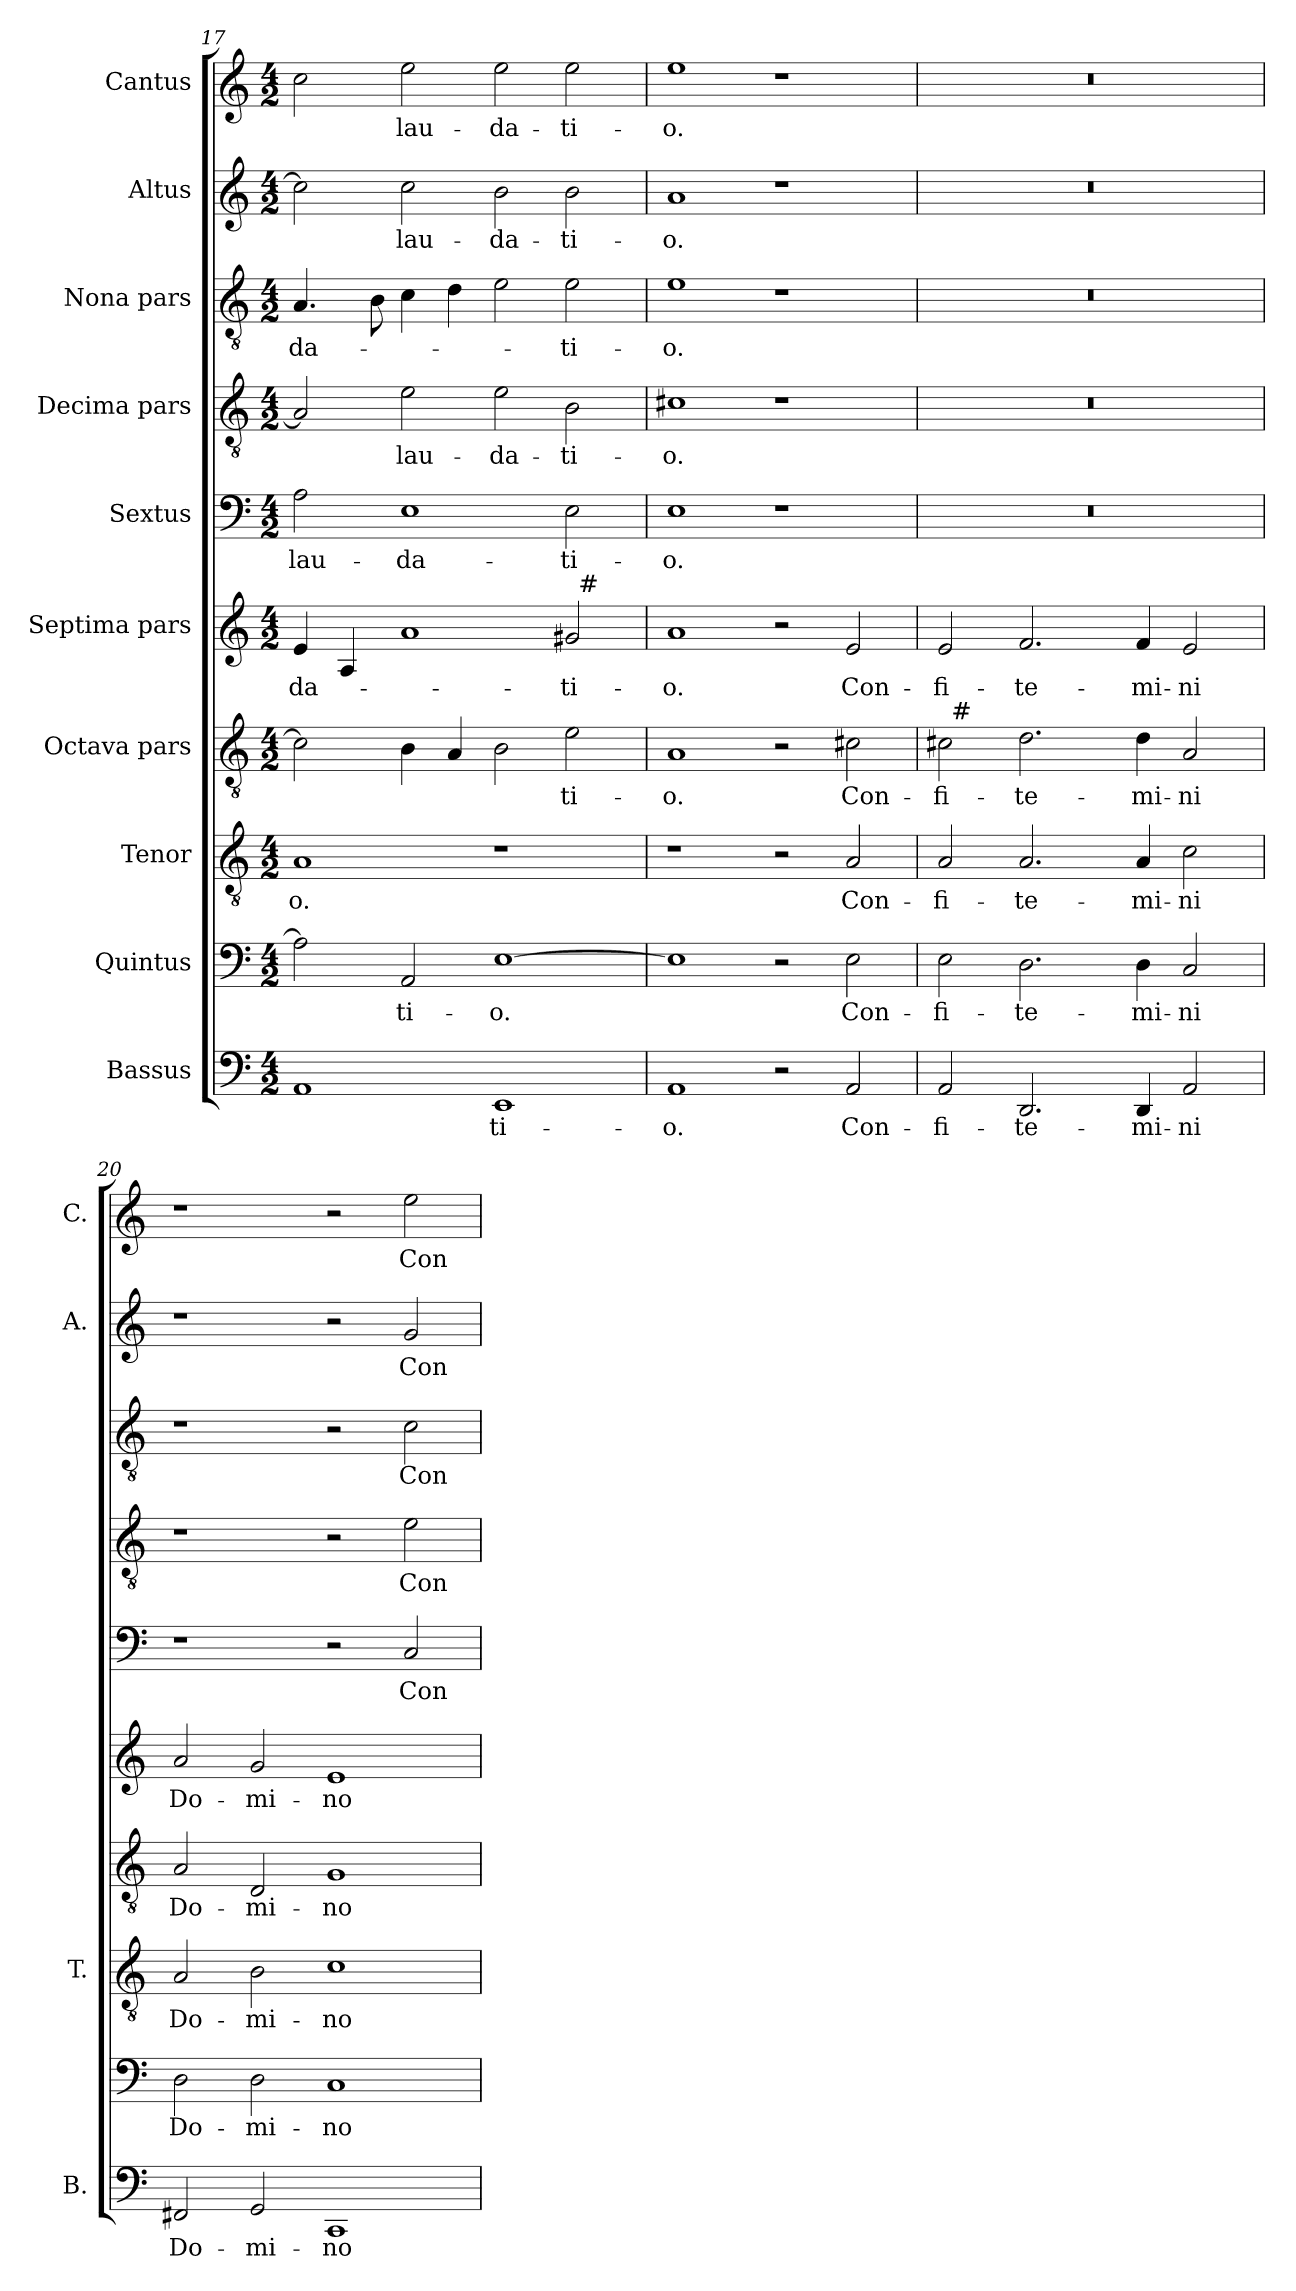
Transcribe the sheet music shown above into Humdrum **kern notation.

**kern	**text	**kern	**text	**kern	**text	**kern	**text	**kern	**text	**kern	**text	**kern	**text	**kern	**text	**kern	**text	**kern	**text
*part10	*part10	*part9	*part9	*part8	*part8	*part7	*part7	*part6	*part6	*part5	*part5	*part4	*part4	*part3	*part3	*part2	*part2	*part1	*part1
*staff10	*staff10	*staff9	*staff9	*staff8	*staff8	*staff7	*staff7	*staff6	*staff6	*staff5	*staff5	*staff4	*staff4	*staff3	*staff3	*staff2	*staff2	*staff1	*staff1
*I"Bassus	*	*I"Quintus	*	*I"Tenor	*	*I"Octava pars	*	*I"Septima pars	*	*I"Sextus	*	*I"Decima pars	*	*I"Nona pars	*	*I"Altus	*	*I"Cantus	*
*I'B.	*	*	*	*I'T.	*	*	*	*	*	*	*	*	*	*	*	*I'A.	*	*I'C.	*
*clefF4	*	*clefF4	*	*clefGv2	*	*clefGv2	*	*clefG2	*	*clefF4	*	*clefGv2	*	*clefGv2	*	*clefG2	*	*clefG2	*
*	*	*	*	*ITrd7c12	*	*ITrd7c12	*	*	*	*	*	*ITrd7c12	*	*ITrd7c12	*	*	*	*	*
*k[]	*	*k[]	*	*k[]	*	*k[]	*	*k[]	*	*k[]	*	*k[]	*	*k[]	*	*k[]	*	*k[]	*
*a:	*	*a:	*	*a:	*	*a:	*	*a:	*	*a:	*	*a:	*	*a:	*	*a:	*	*a:	*
*M4/2	*	*M4/2	*	*M4/2	*	*M4/2	*	*M4/2	*	*M4/2	*	*M4/2	*	*M4/2	*	*M4/2	*	*M4/2	*
=17	=17	=17	=17	=17	=17	=17	=17	=17	=17	=17	=17	=17	=17	=17	=17	=17	=17	=17	=17
!	!	!	!	!	!LO:LY:b	!	!	!	!LO:LY:b	!	!LO:LY:b	!	!	!	!LO:LY:b	!	!	!	!
*	*	*	*	*	*	*	*	*^	*	*	*	*	*	*	*	*	*	*	*
1AA	.	2A\]	.	1AA	-o.	2C\]	.	4e/	1ryy	-da-	2A\	-lau-	2AA/]	.	4.AA/	-da-	2cc\]	.	2cc\	.
.	.	.	.	.	.	.	.	4A/	.	.	.	.	.	.	.	.	.	.	.	.
.	.	.	.	.	.	.	.	.	.	.	.	.	.	.	8BB\	.	.	.	.	.
!	!	!	!LO:LY:b	!	!	!	!	!	!	!	!	!LO:LY:b	!	!LO:LY:b	!	!	!	!LO:LY:b	!	!LO:LY:b
.	.	2AA/	-ti-	.	.	4BB\	.	1a	.	.	1E	-da-	2E\	-lau-	4C\	.	2cc\	-lau-	2ee\	-lau-
.	.	.	.	.	.	4AA/	.	.	.	.	.	.	.	.	4D\	.	.	.	.	.
!	!LO:LY:b	!	!LO:LY:b	!	!	!	!	!	!	!	!	!	!	!LO:LY:b	!	!	!	!LO:LY:b	!	!LO:LY:b
1EE	-ti-	[>1E	-o.	1r	.	2BB\	.	.	2ryy	.	.	.	2E\	-da-	2E\	.	2b\	-da-	2ee\	-da-
!	!	!	!	!	!	!	!LO:LY:b	!	!	!LO:LY:b	!	!LO:LY:b	!	!LO:LY:b	!	!LO:LY:b	!	!LO:LY:b	!	!LO:LY:b
.	.	.	.	.	.	2E\	-ti-	2g#/	32ryy	-ti-	2E\	-ti-	2BB\	-ti-	2E\	-ti-	2b\	-ti-	2ee\	-ti-
!	!	!	!	!	!	!	!	!	!LO:TX:a:t=#	!	!	!	!	!	!	!	!	!	!	!
.	.	.	.	.	.	.	.	.	4...ryy	.	.	.	.	.	.	.	.	.	.	.
=18	=18	=18	=18	=18	=18	=18	=18	=18	=18	=18	=18	=18	=18	=18	=18	=18	=18	=18	=18	=18
!	!LO:LY:b	!	!	!	!	!	!LO:LY:b	!	!	!LO:LY:b	!	!LO:LY:b	!	!LO:LY:b	!	!LO:LY:b	!	!LO:LY:b	!	!LO:LY:b
*	*	*	*	*	*	*	*	*v	*v	*	*	*	*	*	*	*	*	*	*	*
1AA	-o.	1E]	.	1r	.	1AA	-o.	1a	-o.	1E	-o.	1C#X	-o.	1E	-o.	1a	-o.	1ee	-o.
2r	.	2r	.	2r	.	2r	.	2r	.	1r	.	1r	.	1r	.	1r	.	1r	.
!	!LO:LY:b	!	!LO:LY:b	!	!LO:LY:b	!	!LO:LY:b	!	!LO:LY:b	!	!	!	!	!	!	!	!	!	!
2AA/	Con-	2E\	Con-	2AA/	Con-	2C#X\	Con-	2e/	Con-	.	.	.	.	.	.	.	.	.	.
=19	=19	=19	=19	=19	=19	=19	=19	=19	=19	=19	=19	=19	=19	=19	=19	=19	=19	=19	=19
!	!LO:LY:b	!	!LO:LY:b	!	!LO:LY:b	!	!LO:LY:b	!	!LO:LY:b	!LO:N:vis=1	!	!LO:N:vis=1	!	!LO:N:vis=1	!	!LO:N:vis=1	!	!LO:N:vis=1	!
*	*	*	*	*	*	*^	*	*	*	*	*	*	*	*	*	*	*	*	*
2AA/	-fi-	2E\	-fi-	2AA/	-fi-	2C#\	32ryy	-fi-	2e/	-fi-	0r	.	0r	.	0r	.	0r	.	0r	.
!	!	!	!	!	!	!	!LO:TX:a:t=#	!	!	!	!	!	!	!	!	!	!	!	!	!
.	.	.	.	.	.	.	1ryy	.	.	.	.	.	.	.	.	.	.	.	.	.
!	!LO:LY:b	!	!LO:LY:b	!	!LO:LY:b	!	!	!LO:LY:b	!	!LO:LY:b	!	!	!	!	!	!	!	!	!	!
2.DD/	-te-	2.D\	-te-	2.AA/	-te-	2.D\	.	-te-	2.f/	-te-	.	.	.	.	.	.	.	.	.	.
.	.	.	.	.	.	.	2ryy	.	.	.	.	.	.	.	.	.	.	.	.	.
!	!LO:LY:b	!	!LO:LY:b	!	!LO:LY:b	!	!	!LO:LY:b	!	!LO:LY:b	!	!	!	!	!	!	!	!	!	!
4DD/	-mi-	4D\	-mi-	4AA/	-mi-	4D\	.	-mi-	4f/	-mi-	.	.	.	.	.	.	.	.	.	.
!	!LO:LY:b	!	!LO:LY:b	!	!LO:LY:b	!	!	!LO:LY:b	!	!LO:LY:b	!	!	!	!	!	!	!	!	!	!
2AA/	-ni	2C/	-ni	2C\	-ni	2AA/	.	-ni	2e/	-ni	.	.	.	.	.	.	.	.	.	.
.	.	.	.	.	.	.	4...ryy	.	.	.	.	.	.	.	.	.	.	.	.	.
=20	=20	=20	=20	=20	=20	=20	=20	=20	=20	=20	=20	=20	=20	=20	=20	=20	=20	=20	=20	=20
!	!LO:LY:b	!	!LO:LY:b	!	!LO:LY:b	!	!	!LO:LY:b	!	!LO:LY:b	!	!	!	!	!	!	!	!	!	!
*	*	*	*	*	*	*v	*v	*	*	*	*	*	*	*	*	*	*	*	*	*
2FF#X/	Do-	2D\	Do-	2AA/	Do-	2AA/	Do-	2a/	Do-	1r	.	1r	.	1r	.	1r	.	1r	.
!	!LO:LY:b	!	!LO:LY:b	!	!LO:LY:b	!	!LO:LY:b	!	!LO:LY:b	!	!	!	!	!	!	!	!	!	!
2GG/	-mi-	2D\	-mi-	2BB\	-mi-	2DD/	-mi-	2g/	-mi-	.	.	.	.	.	.	.	.	.	.
!	!LO:LY:b	!	!LO:LY:b	!	!LO:LY:b	!	!LO:LY:b	!	!LO:LY:b	!	!	!	!	!	!	!	!	!	!
1CC	-no	1C	-no	1C	-no	1GG	-no	1e	-no	2r	.	2r	.	2r	.	2r	.	2r	.
!	!	!	!	!	!	!	!	!	!	!	!LO:LY:b	!	!LO:LY:b	!	!LO:LY:b	!	!LO:LY:b	!	!LO:LY:b
.	.	.	.	.	.	.	.	.	.	2C/	Con-	2E\	Con-	2C\	Con-	2g/	Con-	2ee\	Con-
=	=	=	=	=	=	=	=	=	=	=	=	=	=	=	=	=	=	=	=
*-	*-	*-	*-	*-	*-	*-	*-	*-	*-	*-	*-	*-	*-	*-	*-	*-	*-	*-	*-
